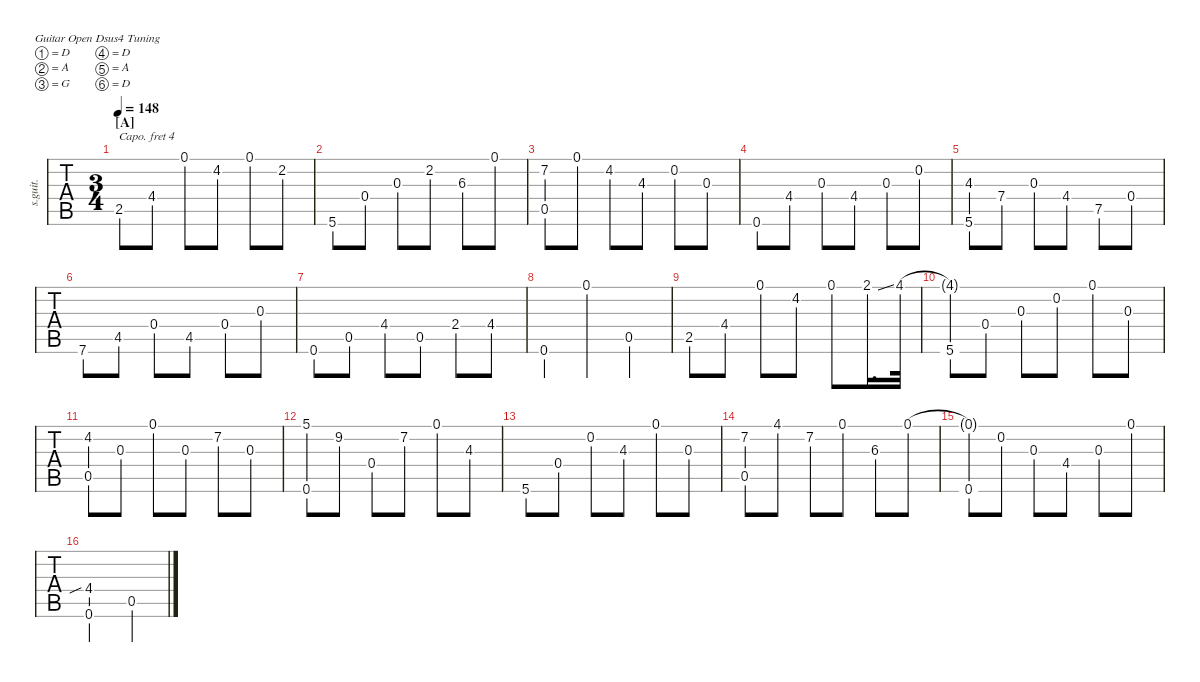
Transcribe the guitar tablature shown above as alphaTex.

\defaultSystemsLayout 4
\hideDynamics
\bracketExtendMode nobrackets
\track ("Steel Guitar" "s.guit.") {defaultSystemsLayout 4 mute instrument acousticguitarsteel}
\staff {tabs}
\capo 4
\tuning (D4 A3 G3 D3 A2 D2)
\ts (3 4)
\beaming (8 2 2 2)
\section ("A" "")
\tempo 148
\clef g2
\ks c
2.5{acc #}.8{dy mf instrument acousticguitarsteel beam Up} 4.4{acc #}.8{beam Up} 0.1{acc #}.8{beam Down} 4.2.8{beam Down} 0.1{acc #}.8{beam Down} 2.2{acc #}.8{beam Down} |
5.6.8{beam Up} 0.4{acc #}.8{beam Up} 0.3.8{beam Down} 2.2{acc #}.8{beam Down} 6.3.8{beam Down} 0.1{acc #}.8{beam Down} |
(7.2{acc #} 0.5{acc #}).8{beam Up} 0.1{acc #}.8{beam Up} 4.2.8{beam Down} 4.3{acc #}.8{beam Down} 0.2{acc #}.8{beam Down} 0.3.8{beam Down} |
0.6{acc #}.8{beam Up} 4.4{acc #}.8{beam Up} 0.3.8{beam Up} 4.4{acc #}.8{beam Up} 0.3.8{beam Down} 0.2{acc #}.8{beam Down} |
(4.3{acc #} 5.6).8{beam Up} 7.4{acc #}.8{beam Up} 0.3.8{beam Up} 4.4{acc #}.8{beam Up} 7.5{acc #}.8{beam Up} 0.4{acc #}.8{beam Up} |
7.6{acc #}.8{beam Up} 4.5.8{beam Up} 0.4{acc #}.8{beam Up} 4.5.8{beam Up} 0.4{acc #}.8{beam Up} 0.3.8{beam Up} |
0.6{acc #}.8{beam Up} 0.5{acc #}.8{beam Up} 4.4{acc #}.8{beam Up} 0.5{acc #}.8{beam Up} 2.4{acc #}.8{beam Up} 4.4{acc #}.8{beam Up} |
0.6{acc #}.4{beam Up} 0.1{acc #}.4{beam Down} 0.5{acc #}.4{beam Up} |
2.5{acc #}.8{beam Up} 4.4{acc #}.8{beam Up} 0.1{acc #}.8{beam Down} 4.2.8{beam Down} 0.1{acc #}.8{beam Down} 2.1{ss acc #}.16{d beam Down} 4.1{acc #}.32{beam Down} |
(5.6 4.1{t acc #}).8{beam Up} 0.4{acc #}.8{beam Up} 0.3.8{beam Down} 0.2{acc #}.8{beam Down} 0.1{acc #}.8{beam Down} 0.3.8{beam Down} |
(4.2 0.5{acc #}).8{beam Up} 0.3.8{beam Up} 0.1{acc #}.8{beam Down} 0.3.8{beam Down} 7.2{acc #}.8{beam Down} 0.3.8{beam Down} |
(5.1 0.6{acc #}).8{beam Up} 9.2{acc #}.8{beam Up} 0.4{acc #}.8{beam Down} 7.2{acc #}.8{beam Down} 0.1{acc #}.8{beam Down} 4.3{acc #}.8{beam Down} |
5.6.8{beam Up} 0.4{acc #}.8{beam Up} 0.2{acc #}.8{beam Down} 4.3{acc #}.8{beam Down} 0.1{acc #}.8{beam Down} 0.3.8{beam Down} |
(7.2{acc #} 0.5{acc #}).8{beam Down} 4.1{acc #}.8{beam Down} 7.2{acc #}.8{beam Down} 0.1{acc #}.8{beam Down} 6.3.8{beam Down} 0.1{acc #}.8{beam Down} |
(0.1{t acc #} 0.6{acc #}).8{beam Up} 0.2{acc #}.8{beam Up} 0.3.8{beam Up} 4.4{acc #}.8{beam Up} 0.3.8{beam Down} 0.1{acc #}.8{beam Down} |
(0.6{acc #} 4.4{sib acc #}).2{beam Up} 0.5{acc #}.4{beam Up}
